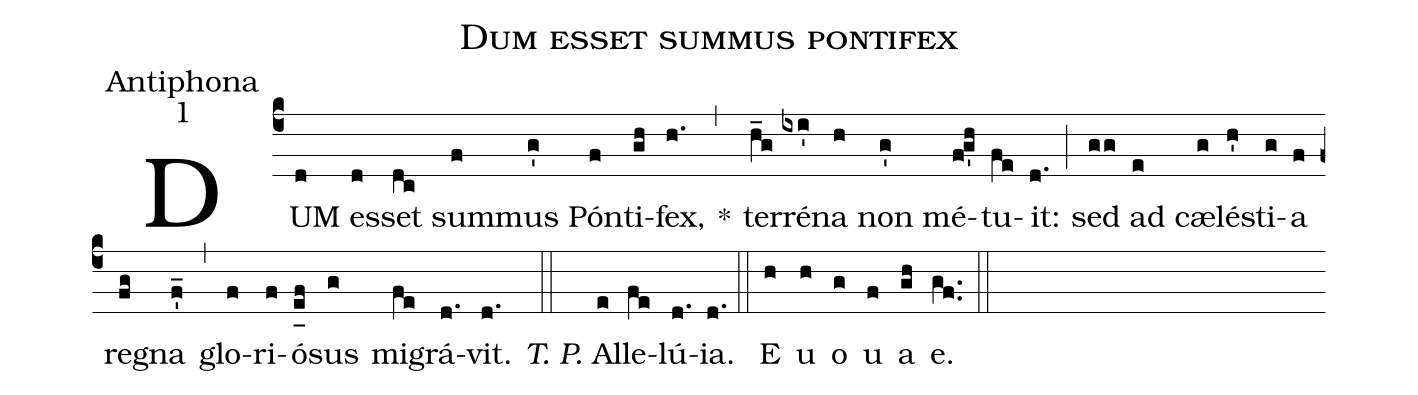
name:Dum esset summus pontifex;
office-part:Antiphona;
mode:1;
%%
(c4) DUM(d) es(d)set(dc) sum(f)mus(g') Pón(f)ti(gh)fex,(h.) *(,) ter(h_g)ré(ixi')na(h) non(g') mé(f!g'h)tu(fe)it:(d.) (;) sed(gg) ad(e) cæ(g)lé(h')sti(g)a(f) re(fg)gna(f'_) (,) glo(f)ri(f)ó(e_[uh:l]f)sus(g) mi(fe)grá(d.)vit.(d.) (::) <i>T. P.</i> Al(e)le(fe)lú(d.){ia}.(d.) (::)
<eu>E(h) u(h) o(g) u(f) a(gh) e.</eu>(gf..) (::)
